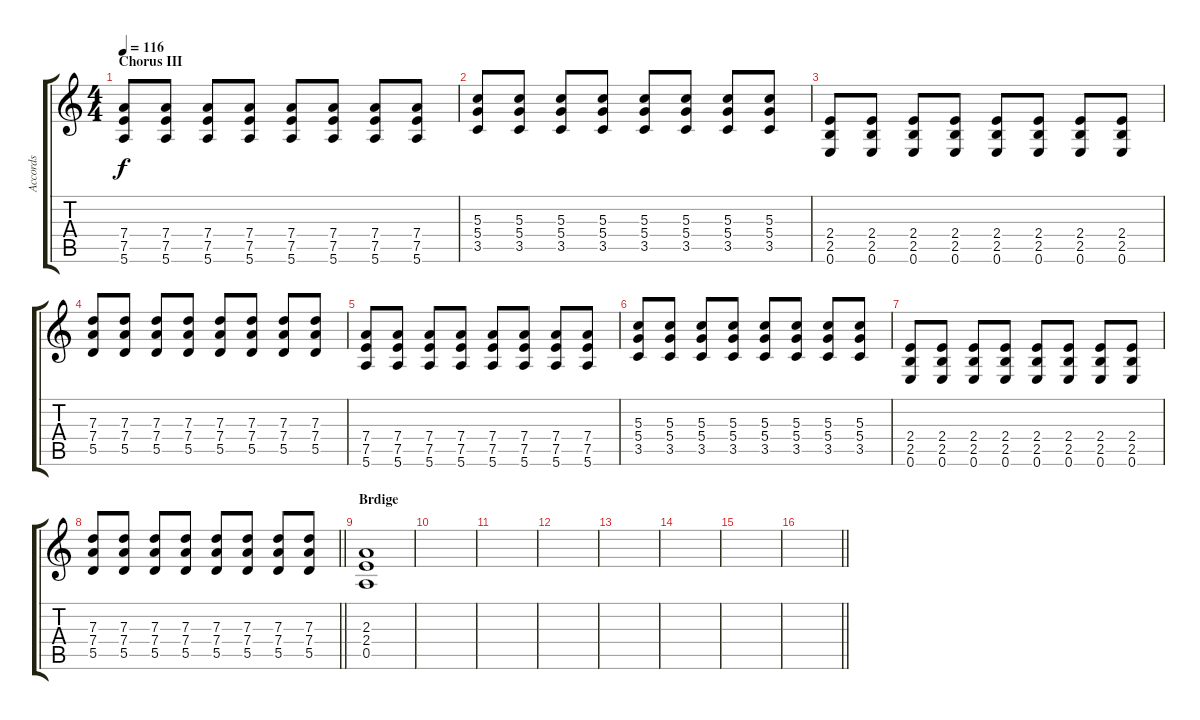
\track ("Accords" "Accords") {instrument acousticguitarsteel}
\staff {score tabs}
\tuning (E4 B3 G3 D3 A2 E2) {hide}
\ts (4 4)
\section ("" "Chorus III")
\tempo 116
\clef g2
\ks c
(7.4 7.5 5.6).8{dy f} (7.4 7.5 5.6).8 (7.4 7.5 5.6).8 (7.4 7.5 5.6).8 (7.4 7.5 5.6).8 (7.4 7.5 5.6).8 (7.4 7.5 5.6).8 (7.4 7.5 5.6).8 |
(5.3 5.4 3.5).8 (5.3 5.4 3.5).8 (5.3 5.4 3.5).8 (5.3 5.4 3.5).8 (5.3 5.4 3.5).8 (5.3 5.4 3.5).8 (5.3 5.4 3.5).8 (5.3 5.4 3.5).8 |
(2.4 2.5 0.6).8 (2.4 2.5 0.6).8 (2.4 2.5 0.6).8 (2.4 2.5 0.6).8 (2.4 2.5 0.6).8 (2.4 2.5 0.6).8 (2.4 2.5 0.6).8 (2.4 2.5 0.6).8 |
(7.3 7.4 5.5).8 (7.3 7.4 5.5).8 (7.3 7.4 5.5).8 (7.3 7.4 5.5).8 (7.3 7.4 5.5).8 (7.3 7.4 5.5).8 (7.3 7.4 5.5).8 (7.3 7.4 5.5).8 |
(7.4 7.5 5.6).8 (7.4 7.5 5.6).8 (7.4 7.5 5.6).8 (7.4 7.5 5.6).8 (7.4 7.5 5.6).8 (7.4 7.5 5.6).8 (7.4 7.5 5.6).8 (7.4 7.5 5.6).8 |
(5.3 5.4 3.5).8 (5.3 5.4 3.5).8 (5.3 5.4 3.5).8 (5.3 5.4 3.5).8 (5.3 5.4 3.5).8 (5.3 5.4 3.5).8 (5.3 5.4 3.5).8 (5.3 5.4 3.5).8 |
(2.4 2.5 0.6).8 (2.4 2.5 0.6).8 (2.4 2.5 0.6).8 (2.4 2.5 0.6).8 (2.4 2.5 0.6).8 (2.4 2.5 0.6).8 (2.4 2.5 0.6).8 (2.4 2.5 0.6).8 |
\barLineRight lightlight
(7.3 7.4 5.5).8 (7.3 7.4 5.5).8 (7.3 7.4 5.5).8 (7.3 7.4 5.5).8 (7.3 7.4 5.5).8 (7.3 7.4 5.5).8 (7.3 7.4 5.5).8 (7.3 7.4 5.5).8 |
\section ("" "Brdige")
(2.3 2.4 0.5).1 |
|
|
|
|
|
|
\barLineRight lightlight
